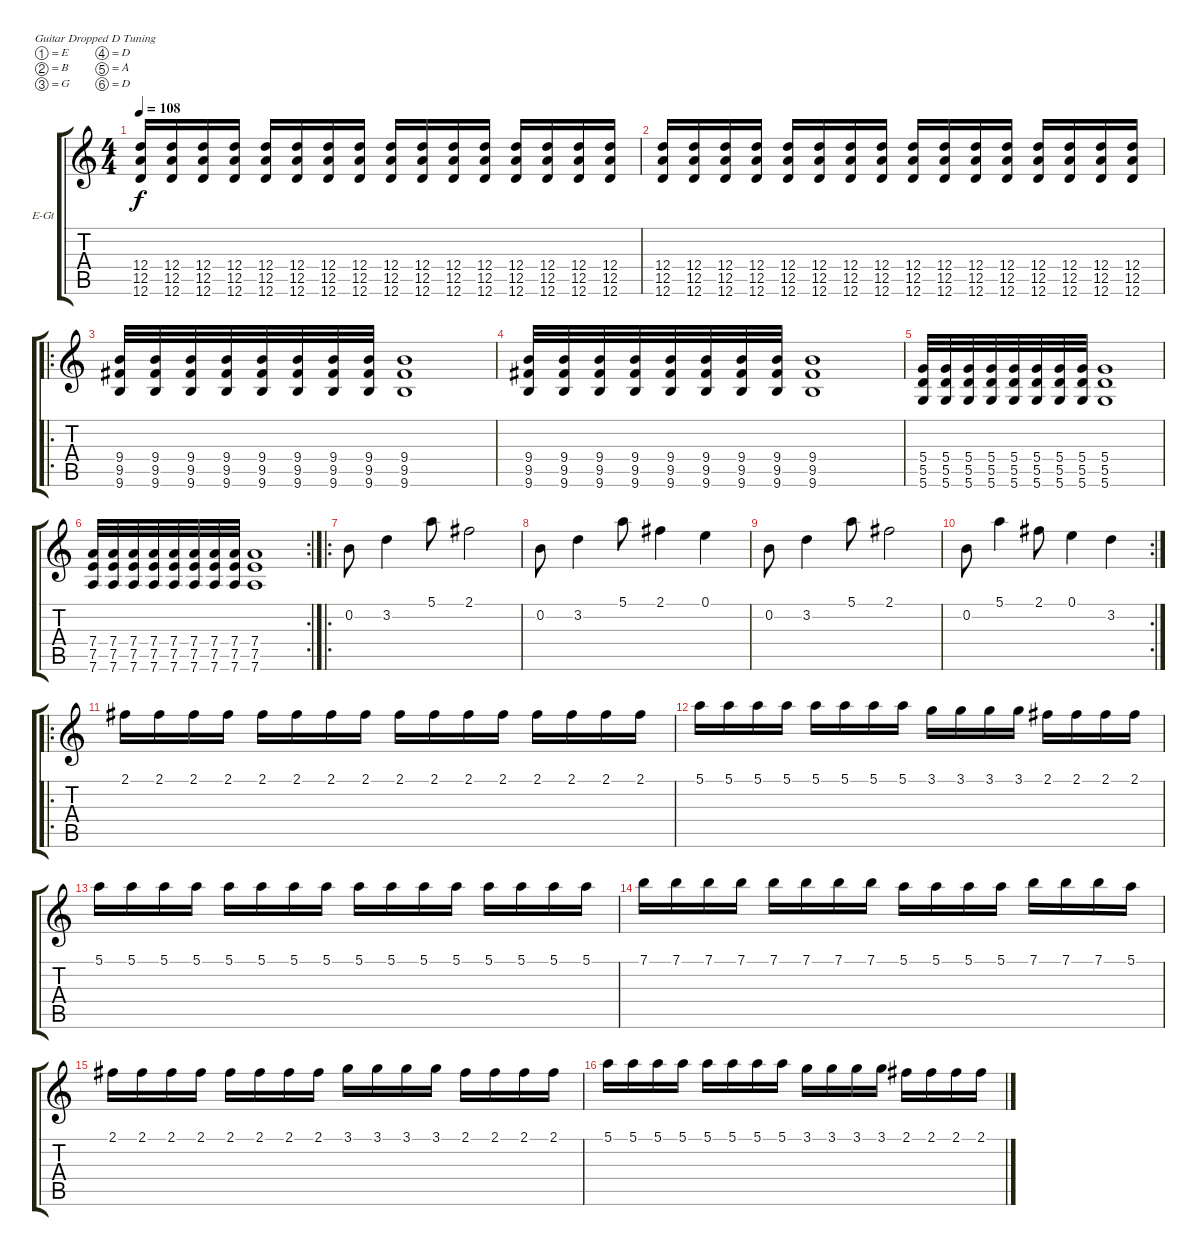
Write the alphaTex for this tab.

\bracketExtendMode groupsimilarinstruments
\firstSystemTrackNameOrientation horizontal
\otherSystemsTrackNameOrientation horizontal
\track ("Track 1" "E-Gt") {instrument distortionguitar}
\staff {score tabs}
\tuning (E4 B3 G3 D3 A2 D2)
\ts (4 4)
\tempo 108
\clef g2
\ks c
(12.4 12.5 12.6).16{dy f} (12.4 12.5 12.6).16 (12.4 12.5 12.6).16 (12.4 12.5 12.6).16 (12.4 12.5 12.6).16 (12.4 12.5 12.6).16 (12.4 12.5 12.6).16 (12.4 12.5 12.6).16 (12.4 12.5 12.6).16 (12.4 12.5 12.6).16 (12.4 12.5 12.6).16 (12.4 12.5 12.6).16 (12.4 12.5 12.6).16 (12.4 12.5 12.6).16 (12.4 12.5 12.6).16 (12.4 12.5 12.6).16 |
(12.4 12.5 12.6).16 (12.4 12.5 12.6).16 (12.4 12.5 12.6).16 (12.4 12.5 12.6).16 (12.4 12.5 12.6).16 (12.4 12.5 12.6).16 (12.4 12.5 12.6).16 (12.4 12.5 12.6).16 (12.4 12.5 12.6).16 (12.4 12.5 12.6).16 (12.4 12.5 12.6).16 (12.4 12.5 12.6).16 (12.4 12.5 12.6).16 (12.4 12.5 12.6).16 (12.4 12.5 12.6).16 (12.4 12.5 12.6).16 |
\ro
(9.4 9.5 9.6).32 (9.4 9.5 9.6).32 (9.4 9.5 9.6).32 (9.4 9.5 9.6).32 (9.4 9.5 9.6).32 (9.4 9.5 9.6).32 (9.4 9.5 9.6).32 (9.4 9.5 9.6).32 (9.4 9.5 9.6).1 |
(9.4 9.5 9.6).32 (9.4 9.5 9.6).32 (9.4 9.5 9.6).32 (9.4 9.5 9.6).32 (9.4 9.5 9.6).32 (9.4 9.5 9.6).32 (9.4 9.5 9.6).32 (9.4 9.5 9.6).32 (9.4 9.5 9.6).1 |
(5.4 5.5 5.6).32 (5.4 5.5 5.6).32 (5.4 5.5 5.6).32 (5.4 5.5 5.6).32 (5.4 5.5 5.6).32 (5.4 5.5 5.6).32 (5.4 5.5 5.6).32 (5.4 5.5 5.6).32 (5.4 5.5 5.6).1 |
\rc 2
(7.4 7.5 7.6).32 (7.4 7.5 7.6).32 (7.4 7.5 7.6).32 (7.4 7.5 7.6).32 (7.4 7.5 7.6).32 (7.4 7.5 7.6).32 (7.4 7.5 7.6).32 (7.4 7.5 7.6).32 (7.4 7.5 7.6).1 |
\ro
0.2.8 3.2.4 5.1.8 2.1.2 |
0.2.8 3.2.4 5.1.8 2.1.4 0.1.4 |
0.2.8 3.2.4 5.1.8 2.1.2 |
\rc 2
0.2.8 5.1.4 2.1.8 0.1.4 3.2.4 |
\ro
2.1.16 2.1.16 2.1.16 2.1.16 2.1.16 2.1.16 2.1.16 2.1.16 2.1.16 2.1.16 2.1.16 2.1.16 2.1.16 2.1.16 2.1.16 2.1.16 |
5.1.16 5.1.16 5.1.16 5.1.16 5.1.16 5.1.16 5.1.16 5.1.16 3.1.16 3.1.16 3.1.16 3.1.16 2.1.16 2.1.16 2.1.16 2.1.16 |
5.1.16 5.1.16 5.1.16 5.1.16 5.1.16 5.1.16 5.1.16 5.1.16 5.1.16 5.1.16 5.1.16 5.1.16 5.1.16 5.1.16 5.1.16 5.1.16 |
7.1.16 7.1.16 7.1.16 7.1.16 7.1.16 7.1.16 7.1.16 7.1.16 5.1.16 5.1.16 5.1.16 5.1.16 7.1.16 7.1.16 7.1.16 5.1.16 |
2.1.16 2.1.16 2.1.16 2.1.16 2.1.16 2.1.16 2.1.16 2.1.16 3.1.16 3.1.16 3.1.16 3.1.16 2.1.16 2.1.16 2.1.16 2.1.16 |
5.1.16 5.1.16 5.1.16 5.1.16 5.1.16 5.1.16 5.1.16 5.1.16 3.1.16 3.1.16 3.1.16 3.1.16 2.1.16 2.1.16 2.1.16 2.1.16
